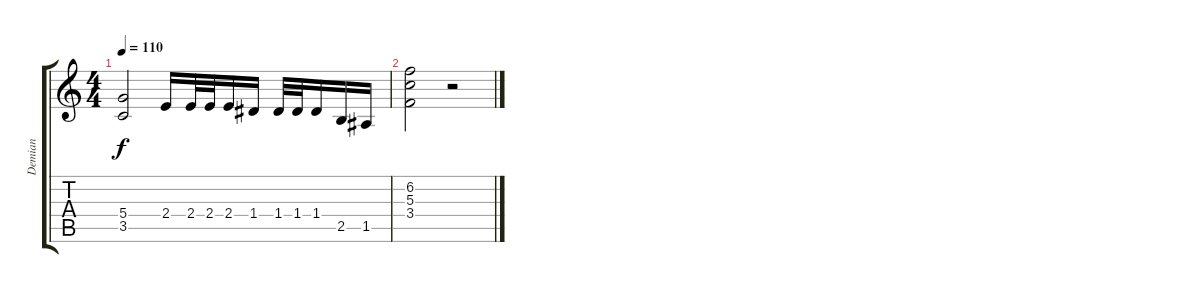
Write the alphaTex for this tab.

\track ("Demian" "Demian") {instrument overdrivenguitar}
\staff {score tabs}
\tuning (E4 B3 G3 D3 A2 E2) {hide}
\ts (4 4)
\tempo 110
\clef g2
\ks c
(5.4 3.5).2{dy f} 2.4.16 2.4.32 2.4.32 2.4.16 1.4.16 1.4.32 1.4.32 1.4.16 2.5.16 1.5.16 |
(6.2 5.3 3.4).2 r.2
